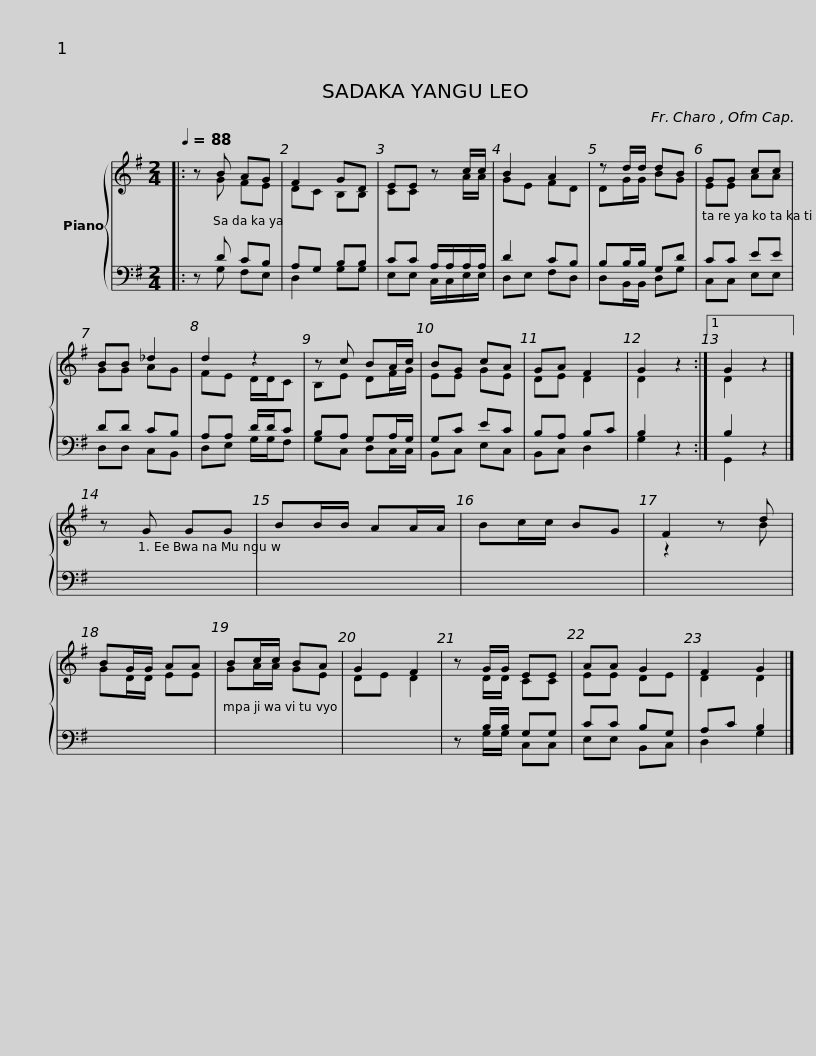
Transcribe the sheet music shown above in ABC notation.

X:1
%%score { ( 1 2 ) | ( 3 4 ) }
L:1/8
Q:1/4=88
M:2/4
I:linebreak $
K:G
V:1 treble
V:2 treble
V:3 bass
V:4 bass
V:1
|: z B AG | F2 GD | EE z c/c/ | B2 A2 | z d/d/ dB |$ %5
 GG cc | BB _d2 | d2 z2 | z c BA/c/ | BG cA | %10
 GA F2 | G2 z2 :|1 G2 z2 |]$ z G GG | BB/B/ AA/A/ | %15
 Bc/c/ BG | F2 z d | BG/G/ AA |$ Bc/c/ BA | G2 F2 | %20
 z G/G/ EE | AA G2 | F2 G2 |] %23
V:2
|: z G FE | DC B,B, | CC z A/A/ | GE FD | DG/G/ BG |$ %5
 EE AA | GG AG | FE D/D/C | B,E DF/G/ | EE GE | %10
 DE D2 | D2 z2 :|1 D2 z2 |]$ x4 | x4 | %15
 x4 | z2 z B | GD/D/ EE |$ GA/A/ GE | DE D2 | %20
 z D/D/ CC | EE DE | D2 D2 |] %23
V:3
|: z D CB, | A,G, B,B, | CC A,/A,/A,/A,/ | D2 CB, | B,B,/B,/ G,D |$ %5
 CC EE | DD CB, | A,A, D/D/C | B,A, G,A,/G,/ | G,C EC | %10
 B,A, B,C | B,2 z2 :|1 B,2 z2 |]$ x4 | x4 | %15
 x4 | x4 | x4 |$ x4 | x4 | %20
 z B,/B,/ G,G, | CC B,G, | A,C B,2 |] %23
V:4
|: z G, F,E, | D,2 G,G, | E,E, C,/C,/E,/E,/ | D,E, F,D, | D,B,,/B,,/ D,G, |$ %5
 C,C, E,E, | D,D, C,B,, | D,E, G,/G,/F, | G,C, D,C,/C,/ | B,,C, E,C, | %10
 B,,C, D,2 | G,2 z2 :|1 G,,2 z2 |]$ x4 | x4 | %15
 x4 | x4 | x4 |$ x4 | x4 | %20
 z G,/G,/ C,C, | E,E, B,,C, | D,2 G,2 |] %23
